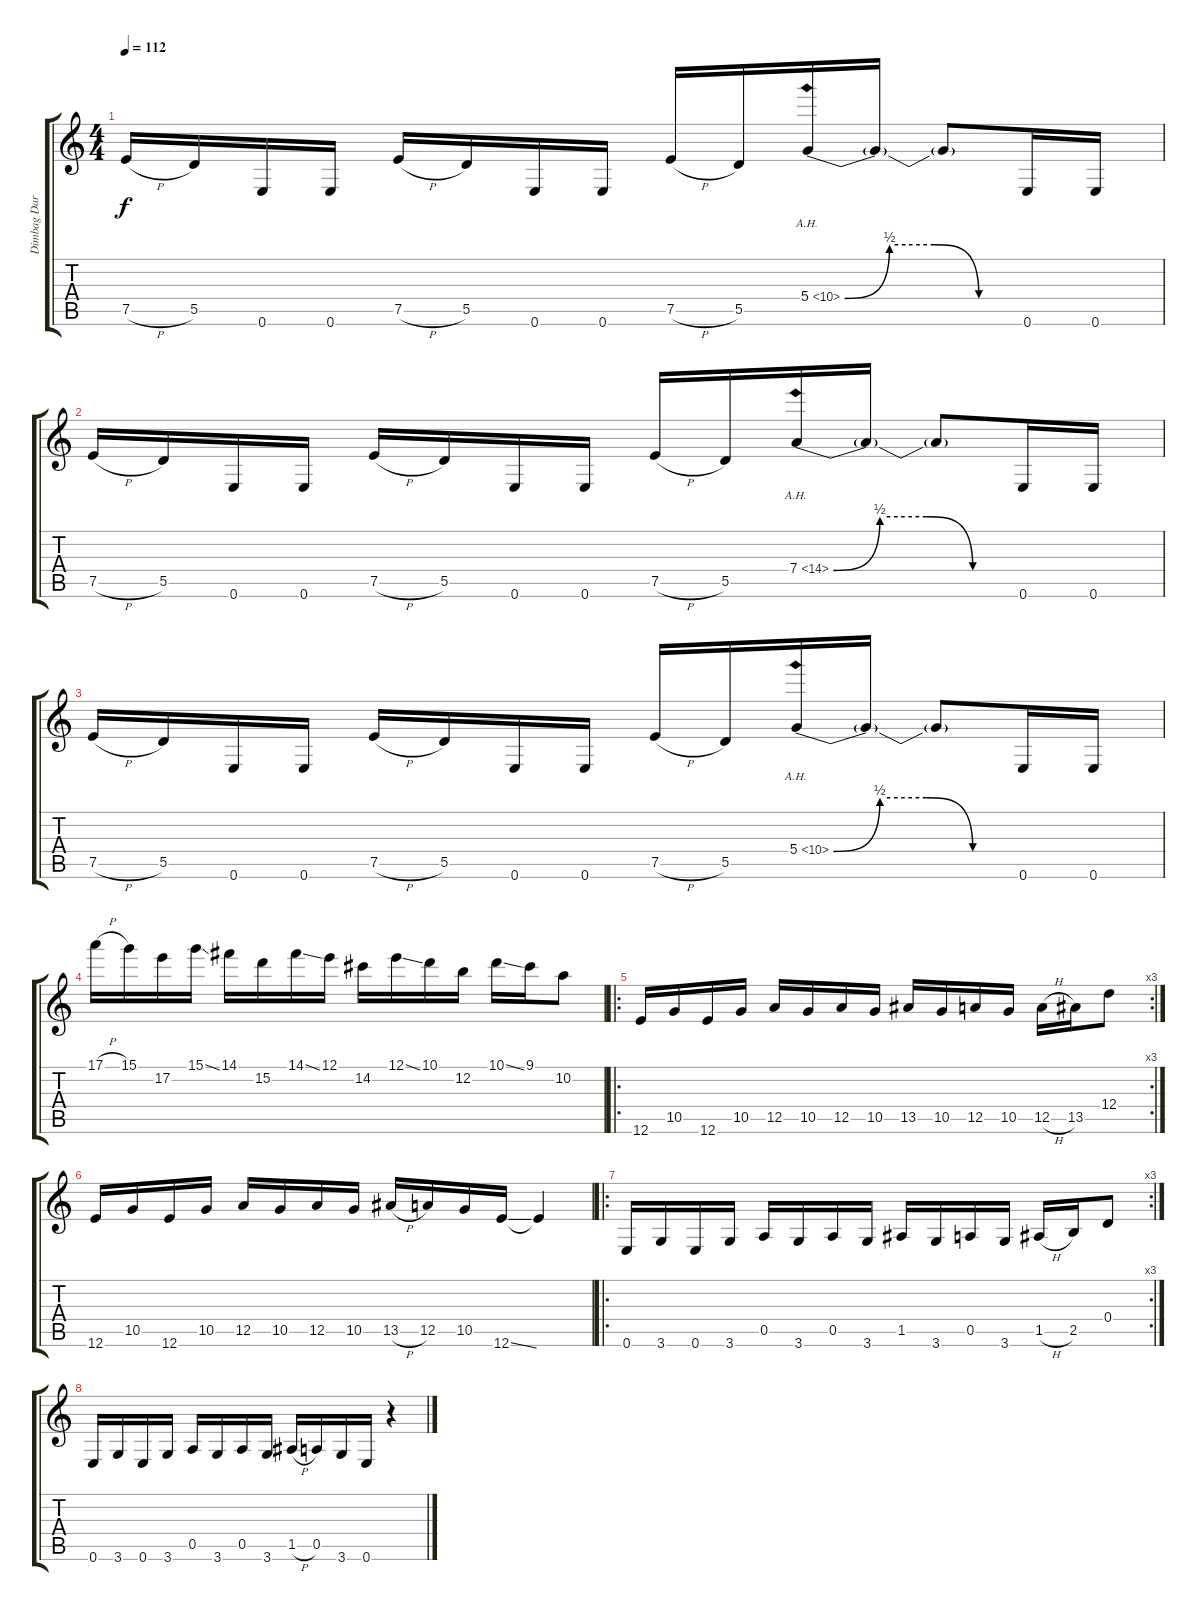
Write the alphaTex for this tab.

\track ("Dimbag Darell" "Dimbag Dar") {instrument distortionguitar}
\staff {score tabs}
\tuning (E4 B3 G3 D3 A2 E2) {hide}
\ts (4 4)
\tempo 112
\clef g2
\ks c
7.5{h}.16{dy f} 5.5.16 0.6.16 0.6.16 7.5{h}.16 5.5.16 0.6.16 0.6.16 7.5{h}.16 5.5.16 5.4{be (custom 0 0 15 2 30 2 45 0 60 0) ah 5}.16 5.4{t}.16 5.4{t}.8 0.6.16 0.6.16 |
7.5{h}.16 5.5.16 0.6.16 0.6.16 7.5{h}.16 5.5.16 0.6.16 0.6.16 7.5{h}.16 5.5.16 7.4{be (custom 0 0 15 2 30 2 45 0 60 0) ah 7}.16 7.4{t}.16 7.4{t}.8 0.6.16 0.6.16 |
7.5{h}.16 5.5.16 0.6.16 0.6.16 7.5{h}.16 5.5.16 0.6.16 0.6.16 7.5{h}.16 5.5.16 5.4{be (custom 0 0 15 2 30 2 45 0 60 0) ah 5}.16 5.4{t}.16 5.4{t}.8 0.6.16 0.6.16 |
17.1{h}.16 15.1.16 17.2.16 15.1{ss}.16 14.1.16 15.2.16 14.1{ss}.16 12.1.16 14.2.16 12.1{ss}.16 10.1.16 12.2.16 10.1{ss}.16 9.1.16 10.2.8 |
\ro
\rc 3
12.6.16 10.5.16 12.6.16 10.5.16 12.5.16 10.5.16 12.5.16 10.5.16 13.5.16 10.5.16 12.5.16 10.5.16 12.5{h}.16 13.5.16 12.4.8 |
12.6.16 10.5.16 12.6.16 10.5.16 12.5.16 10.5.16 12.5.16 10.5.16 13.5{h}.16 12.5.16 10.5.16 12.6{ss}.16 12.6{t}.4 |
\ro
\rc 3
0.6.16 3.6.16 0.6.16 3.6.16 0.5.16 3.6.16 0.5.16 3.6.16 1.5.16 3.6.16 0.5.16 3.6.16 1.5{h}.16 2.5.16 0.4.8 |
0.6.16 3.6.16 0.6.16 3.6.16 0.5.16 3.6.16 0.5.16 3.6.16 1.5{h}.16 0.5.16 3.6.16 0.6.16 r.4
